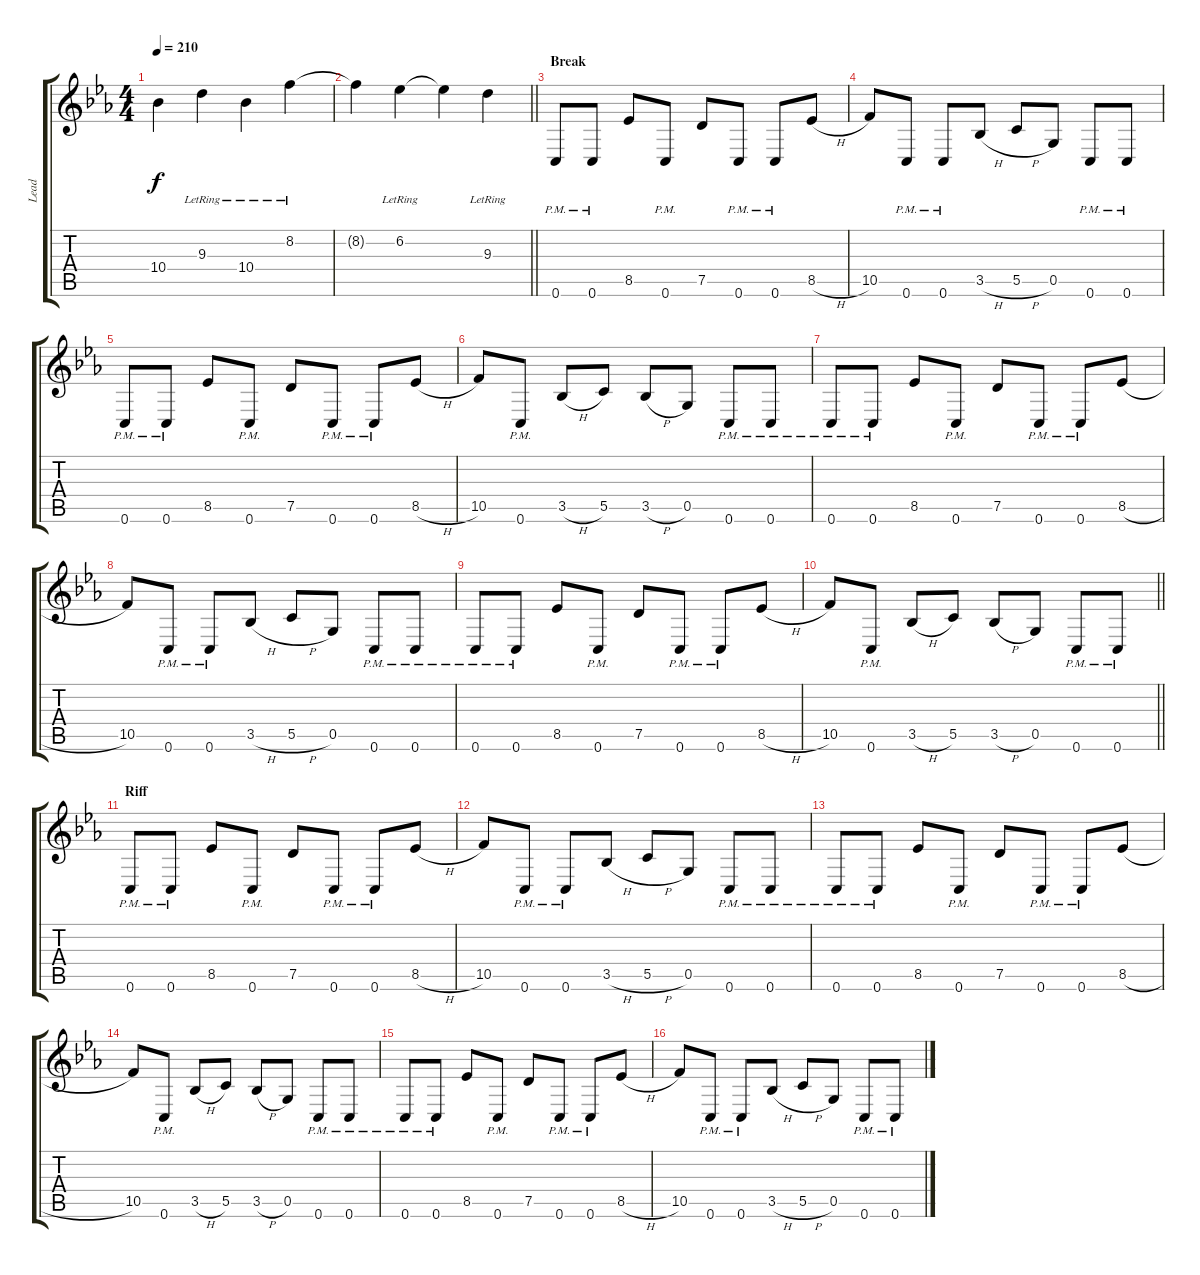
\track ("Lead" "Lead") {instrument overdrivenguitar}
\staff {score tabs}
\tuning (D4 A3 F3 C3 G2 C2) {hide}
\ts (4 4)
\tempo 210
\clef g2
\ks cminor
10.4{t}.4{dy f} 9.3{lr}.4 10.4{lr}.4 8.2{lr}.4 |
\barLineRight lightlight
8.2{t}.4 6.2{lr}.4 6.2{t}.4 9.3{lr}.4 |
\section ("" "Break")
0.6{pm}.8{volume 13 balance 0} 0.6{pm}.8 8.5.8 0.6{pm}.8 7.5.8 0.6{pm}.8 0.6{pm}.8 8.5{h}.8 |
10.5.8 0.6{pm}.8 0.6{pm}.8 3.5{h}.8 5.5{h}.8 0.5.8 0.6{pm}.8 0.6{pm}.8 |
0.6{pm}.8 0.6{pm}.8 8.5.8 0.6{pm}.8 7.5.8 0.6{pm}.8 0.6{pm}.8 8.5{h}.8 |
10.5.8 0.6{pm}.8 3.5{h}.8 5.5.8 3.5{h}.8 0.5.8 0.6{pm}.8 0.6{pm}.8 |
0.6{pm}.8 0.6{pm}.8 8.5.8 0.6{pm}.8 7.5.8 0.6{pm}.8 0.6{pm}.8 8.5{h}.8 |
10.5.8 0.6{pm}.8 0.6{pm}.8 3.5{h}.8 5.5{h}.8 0.5.8 0.6{pm}.8 0.6{pm}.8 |
0.6{pm}.8 0.6{pm}.8 8.5.8 0.6{pm}.8 7.5.8 0.6{pm}.8 0.6{pm}.8 8.5{h}.8 |
\barLineRight lightlight
10.5.8 0.6{pm}.8 3.5{h}.8 5.5.8 3.5{h}.8 0.5.8 0.6{pm}.8 0.6{pm}.8 |
\section ("" "Riff")
0.6{pm}.8 0.6{pm}.8 8.5.8 0.6{pm}.8 7.5.8 0.6{pm}.8 0.6{pm}.8 8.5{h}.8 |
10.5.8 0.6{pm}.8 0.6{pm}.8 3.5{h}.8 5.5{h}.8 0.5.8 0.6{pm}.8 0.6{pm}.8 |
0.6{pm}.8 0.6{pm}.8 8.5.8 0.6{pm}.8 7.5.8 0.6{pm}.8 0.6{pm}.8 8.5{h}.8 |
10.5.8 0.6{pm}.8 3.5{h}.8 5.5.8 3.5{h}.8 0.5.8 0.6{pm}.8 0.6{pm}.8 |
0.6{pm}.8 0.6{pm}.8 8.5.8 0.6{pm}.8 7.5.8 0.6{pm}.8 0.6{pm}.8 8.5{h}.8 |
10.5.8 0.6{pm}.8 0.6{pm}.8 3.5{h}.8 5.5{h}.8 0.5.8 0.6{pm}.8 0.6{pm}.8
